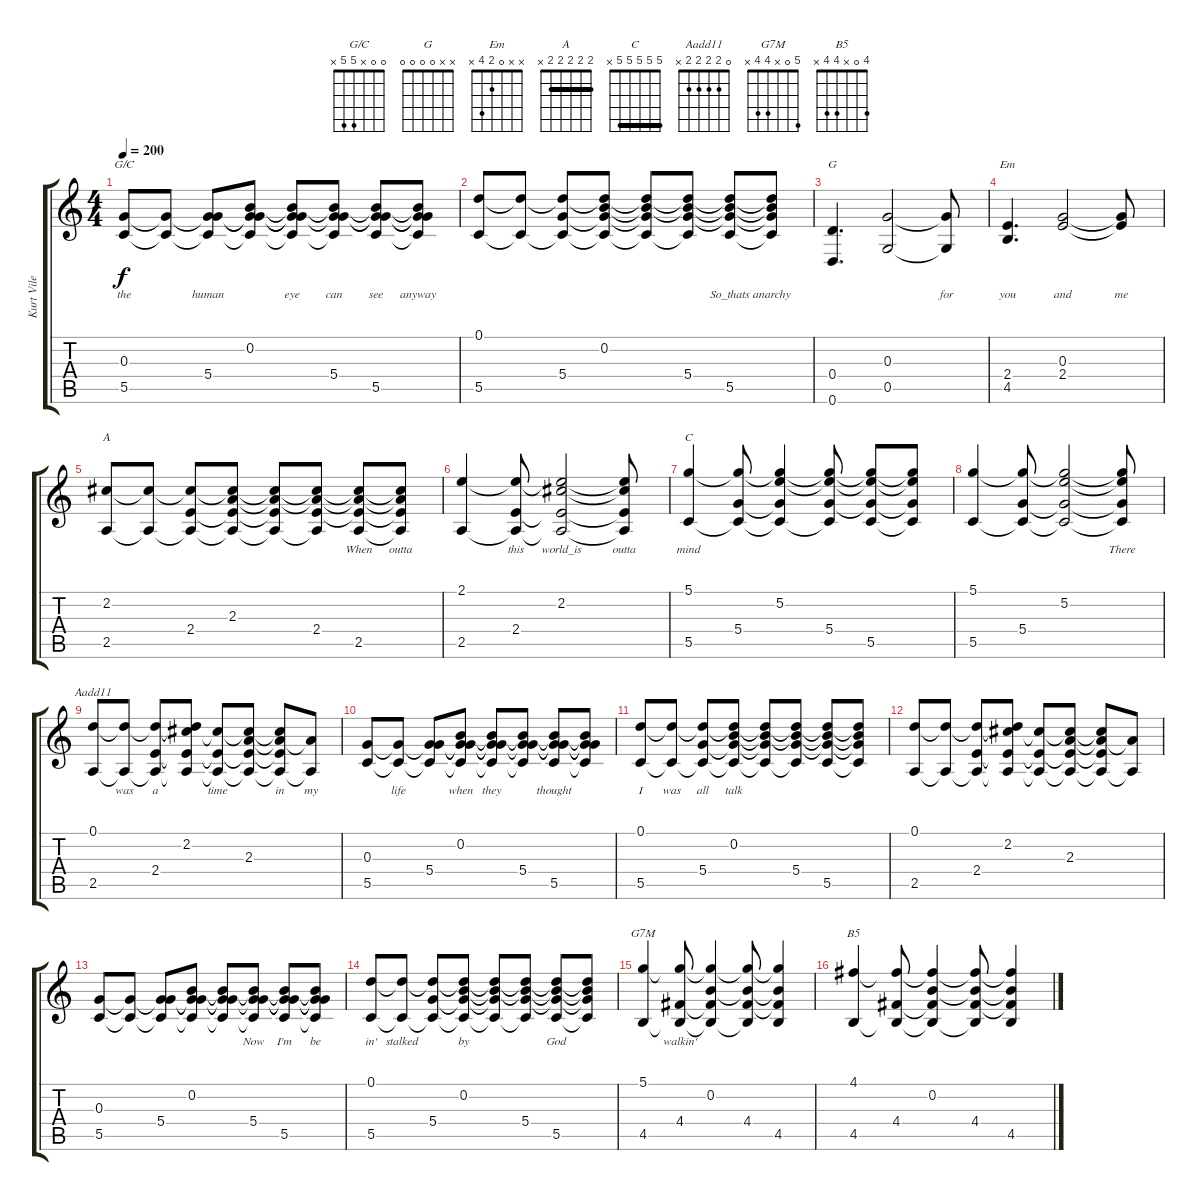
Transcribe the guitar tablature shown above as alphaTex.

\track ("Kurt Vile - Guitar" "Kurt Vile ") {instrument acousticguitarsteel}
\staff {score tabs}
\tuning (D4 B3 G3 D3 G2 D2) {hide}
\chord ("G/C" 0 0 x 5 5 x)
\chord ("G" x x 0 0 0 0)
\chord ("Em" x x 0 2 4 x)
\chord ("A" 2 2 2 2 2 x) {barre 2}
\chord ("C" 5 5 5 5 5 x) {barre 5}
\chord ("Aadd11" 0 2 2 2 2 x)
\chord ("G7M" 5 0 x 4 4 x)
\chord ("B5" 4 0 x 4 4 x)
\ts (4 4)
\tempo 200
\clef g2
\ks c
(0.3 5.5).8{ch "G/C" lyrics (0 "the") lyrics (1 "") lyrics (2 "") lyrics (3 "") lyrics (4 "") dy f} (0.3{t} 5.5{t}).8{lyrics (0 "") lyrics (1 "") lyrics (2 "") lyrics (3 "") lyrics (4 "")} (0.3{t} 5.4 5.5{t}).8{lyrics (0 "human") lyrics (1 "") lyrics (2 "") lyrics (3 "") lyrics (4 "")} (0.2 0.3{t} 5.4{t} 5.5{t}).8{lyrics (0 "") lyrics (1 "") lyrics (2 "") lyrics (3 "") lyrics (4 "")} (0.2{t} 0.3{t} 5.4{t} 5.5{t}).8{lyrics (0 "eye") lyrics (1 "") lyrics (2 "") lyrics (3 "") lyrics (4 "")} (0.2{t} 0.3{t} 5.4 5.5{t}).8{lyrics (0 "can") lyrics (1 "") lyrics (2 "") lyrics (3 "") lyrics (4 "")} (0.2{t} 0.3{t} 5.4{t} 5.5).8{lyrics (0 "see") lyrics (1 "") lyrics (2 "") lyrics (3 "") lyrics (4 "")} (0.2{t} 0.3{t} 5.4{t} 5.5{t}).8{lyrics (0 "anyway") lyrics (1 "") lyrics (2 "") lyrics (3 "") lyrics (4 "")} |
(0.1 5.5).8{lyrics (0 "") lyrics (1 "") lyrics (2 "") lyrics (3 "") lyrics (4 "")} (0.1{t} 5.5{t}).8{lyrics (0 "") lyrics (1 "") lyrics (2 "") lyrics (3 "") lyrics (4 "")} (0.1{t} 5.4 5.5{t}).8{lyrics (0 "") lyrics (1 "") lyrics (2 "") lyrics (3 "") lyrics (4 "")} (0.1{t} 0.2 5.4{t} 5.5{t}).8{lyrics (0 "") lyrics (1 "") lyrics (2 "") lyrics (3 "") lyrics (4 "")} (0.1{t} 0.2{t} 5.4{t} 5.5{t}).8{lyrics (0 "") lyrics (1 "") lyrics (2 "") lyrics (3 "") lyrics (4 "")} (0.1{t} 0.2{t} 5.4 5.5{t}).8{lyrics (0 "") lyrics (1 "") lyrics (2 "") lyrics (3 "") lyrics (4 "")} (0.1{t} 0.2{t} 5.4{t} 5.5).8{lyrics (0 "So_thats") lyrics (1 "") lyrics (2 "") lyrics (3 "") lyrics (4 "")} (0.1{t} 0.2{t} 5.4{t} 5.5{t}).8{lyrics (0 "anarchy") lyrics (1 "") lyrics (2 "") lyrics (3 "") lyrics (4 "")} |
(0.4 0.6).4{d ch "G" lyrics (0 "") lyrics (1 "") lyrics (2 "") lyrics (3 "") lyrics (4 "")} (0.3 0.5).2{lyrics (0 "") lyrics (1 "") lyrics (2 "") lyrics (3 "") lyrics (4 "")} (0.3{t} 0.5{t}).8{lyrics (0 "for") lyrics (1 "") lyrics (2 "") lyrics (3 "") lyrics (4 "")} |
(2.4 4.5).4{d ch "Em" lyrics (0 "you") lyrics (1 "") lyrics (2 "") lyrics (3 "") lyrics (4 "")} (0.3 2.4).2{lyrics (0 "and") lyrics (1 "") lyrics (2 "") lyrics (3 "") lyrics (4 "")} (0.3{t} 2.4{t}).8{lyrics (0 "me") lyrics (1 "") lyrics (2 "") lyrics (3 "") lyrics (4 "")} |
(2.2 2.5).8{ch "A" lyrics (0 "") lyrics (1 "") lyrics (2 "") lyrics (3 "") lyrics (4 "")} (2.2{t} 2.5{t}).8{lyrics (0 "") lyrics (1 "") lyrics (2 "") lyrics (3 "") lyrics (4 "")} (2.2{t} 2.4 2.5{t}).8{lyrics (0 "") lyrics (1 "") lyrics (2 "") lyrics (3 "") lyrics (4 "")} (2.2{t} 2.3 2.4{t} 2.5{t}).8{lyrics (0 "") lyrics (1 "") lyrics (2 "") lyrics (3 "") lyrics (4 "")} (2.2{t} 2.3{t} 2.4{t} 2.5{t}).8{lyrics (0 "") lyrics (1 "") lyrics (2 "") lyrics (3 "") lyrics (4 "")} (2.2{t} 2.3{t} 2.4 2.5{t}).8{lyrics (0 "") lyrics (1 "") lyrics (2 "") lyrics (3 "") lyrics (4 "")} (2.2{t} 2.3{t} 2.4{t} 2.5).8{lyrics (0 "When") lyrics (1 "") lyrics (2 "") lyrics (3 "") lyrics (4 "")} (2.2{t} 2.3{t} 2.4{t} 2.5{t}).8{lyrics (0 "outta") lyrics (1 "") lyrics (2 "") lyrics (3 "") lyrics (4 "")} |
(2.1 2.5).4{lyrics (0 "") lyrics (1 "") lyrics (2 "") lyrics (3 "") lyrics (4 "")} (2.1{t} 2.4 2.5{t}).8{lyrics (0 "this") lyrics (1 "") lyrics (2 "") lyrics (3 "") lyrics (4 "")} (2.1{t} 2.2 2.4{t} 2.5{t}).2{lyrics (0 "world_is") lyrics (1 "") lyrics (2 "") lyrics (3 "") lyrics (4 "")} (2.1{t} 2.2{t} 2.4{t} 2.5{t}).8{lyrics (0 "outta") lyrics (1 "") lyrics (2 "") lyrics (3 "") lyrics (4 "")} |
(5.1 5.5).4{ch "C" lyrics (0 "mind") lyrics (1 "") lyrics (2 "") lyrics (3 "") lyrics (4 "")} (5.1{t} 5.4 5.5{t}).8{lyrics (0 "") lyrics (1 "") lyrics (2 "") lyrics (3 "") lyrics (4 "")} (5.1{t} 5.2 5.4{t} 5.5{t}).4{lyrics (0 "") lyrics (1 "") lyrics (2 "") lyrics (3 "") lyrics (4 "")} (5.1{t} 5.2{t} 5.4 5.5{t}).8{lyrics (0 "") lyrics (1 "") lyrics (2 "") lyrics (3 "") lyrics (4 "")} (5.1{t} 5.2{t} 5.4{t} 5.5).8{lyrics (0 "") lyrics (1 "") lyrics (2 "") lyrics (3 "") lyrics (4 "")} (5.1{t} 5.2{t} 5.4{t} 5.5{t}).8{lyrics (0 "") lyrics (1 "") lyrics (2 "") lyrics (3 "") lyrics (4 "")} |
(5.1 5.5).4{lyrics (0 "") lyrics (1 "") lyrics (2 "") lyrics (3 "") lyrics (4 "")} (5.1{t} 5.4 5.5{t}).8{lyrics (0 "") lyrics (1 "") lyrics (2 "") lyrics (3 "") lyrics (4 "")} (5.1{t} 5.2 5.4{t} 5.5{t}).2{lyrics (0 "") lyrics (1 "") lyrics (2 "") lyrics (3 "") lyrics (4 "")} (5.1{t} 5.2{t} 5.4{t} 5.5{t}).8{lyrics (0 "There") lyrics (1 "") lyrics (2 "") lyrics (3 "") lyrics (4 "")} |
(0.1 2.5).8{ch "Aadd11" lyrics (0 "") lyrics (1 "") lyrics (2 "") lyrics (3 "") lyrics (4 "")} (0.1{t} 2.5{t}).8{lyrics (0 "was") lyrics (1 "") lyrics (2 "") lyrics (3 "") lyrics (4 "")} (0.1{t} 2.4 2.5{t}).8{lyrics (0 "a") lyrics (1 "") lyrics (2 "") lyrics (3 "") lyrics (4 "")} (0.1{t} 2.2 2.4{t} 2.5{t}).8{lyrics (0 "") lyrics (1 "") lyrics (2 "") lyrics (3 "") lyrics (4 "")} (2.2{t} 2.4{t} 2.5{t}).8{lyrics (0 "time") lyrics (1 "") lyrics (2 "") lyrics (3 "") lyrics (4 "")} (2.2{t} 2.3 2.4{t} 2.5{t}).8{lyrics (0 "") lyrics (1 "") lyrics (2 "") lyrics (3 "") lyrics (4 "")} (2.2{t} 2.3{t} 2.4{t} 2.5{t}).8{lyrics (0 "in") lyrics (1 "") lyrics (2 "") lyrics (3 "") lyrics (4 "")} (2.3{t} 2.5{t}).8{lyrics (0 "my") lyrics (1 "") lyrics (2 "") lyrics (3 "") lyrics (4 "")} |
(0.3 5.5).8{lyrics (0 "") lyrics (1 "") lyrics (2 "") lyrics (3 "") lyrics (4 "")} (0.3{t} 5.5{t}).8{lyrics (0 "life") lyrics (1 "") lyrics (2 "") lyrics (3 "") lyrics (4 "")} (0.3{t} 5.4 5.5{t}).8{lyrics (0 "") lyrics (1 "") lyrics (2 "") lyrics (3 "") lyrics (4 "")} (0.2 0.3{t} 5.4{t} 5.5{t}).8{lyrics (0 "when") lyrics (1 "") lyrics (2 "") lyrics (3 "") lyrics (4 "")} (0.2{t} 0.3{t} 5.4{t} 5.5{t}).8{lyrics (0 "they") lyrics (1 "") lyrics (2 "") lyrics (3 "") lyrics (4 "")} (0.2{t} 0.3{t} 5.4 5.5{t}).8{lyrics (0 "") lyrics (1 "") lyrics (2 "") lyrics (3 "") lyrics (4 "")} (0.2{t} 0.3{t} 5.4{t} 5.5).8{lyrics (0 "thought") lyrics (1 "") lyrics (2 "") lyrics (3 "") lyrics (4 "")} (0.2{t} 0.3{t} 5.4{t} 5.5{t}).8{lyrics (0 "") lyrics (1 "") lyrics (2 "") lyrics (3 "") lyrics (4 "")} |
(0.1 5.5).8{lyrics (0 "I") lyrics (1 "") lyrics (2 "") lyrics (3 "") lyrics (4 "")} (0.1{t} 5.5{t}).8{lyrics (0 "was") lyrics (1 "") lyrics (2 "") lyrics (3 "") lyrics (4 "")} (0.1{t} 5.4 5.5{t}).8{lyrics (0 "all") lyrics (1 "") lyrics (2 "") lyrics (3 "") lyrics (4 "")} (0.1{t} 0.2 5.4{t} 5.5{t}).8{lyrics (0 "talk") lyrics (1 "") lyrics (2 "") lyrics (3 "") lyrics (4 "")} (0.1{t} 0.2{t} 5.4{t} 5.5{t}).8{lyrics (0 "") lyrics (1 "") lyrics (2 "") lyrics (3 "") lyrics (4 "")} (0.1{t} 0.2{t} 5.4 5.5{t}).8{lyrics (0 "") lyrics (1 "") lyrics (2 "") lyrics (3 "") lyrics (4 "")} (0.1{t} 0.2{t} 5.4{t} 5.5).8{lyrics (0 "") lyrics (1 "") lyrics (2 "") lyrics (3 "") lyrics (4 "")} (0.1{t} 0.2{t} 5.4{t} 5.5{t}).8{lyrics (0 "") lyrics (1 "") lyrics (2 "") lyrics (3 "") lyrics (4 "")} |
(0.1 2.5).8{lyrics (0 "") lyrics (1 "") lyrics (2 "") lyrics (3 "") lyrics (4 "")} (0.1{t} 2.5{t}).8{lyrics (0 "") lyrics (1 "") lyrics (2 "") lyrics (3 "") lyrics (4 "")} (0.1{t} 2.4 2.5{t}).8{lyrics (0 "") lyrics (1 "") lyrics (2 "") lyrics (3 "") lyrics (4 "")} (0.1{t} 2.2 2.4{t} 2.5{t}).8{lyrics (0 "") lyrics (1 "") lyrics (2 "") lyrics (3 "") lyrics (4 "")} (2.2{t} 2.4{t} 2.5{t}).8{lyrics (0 "") lyrics (1 "") lyrics (2 "") lyrics (3 "") lyrics (4 "")} (2.2{t} 2.3 2.4{t} 2.5{t}).8{lyrics (0 "") lyrics (1 "") lyrics (2 "") lyrics (3 "") lyrics (4 "")} (2.2{t} 2.3{t} 2.4{t} 2.5{t}).8{lyrics (0 "") lyrics (1 "") lyrics (2 "") lyrics (3 "") lyrics (4 "")} (2.3{t} 2.5{t}).8{lyrics (0 "") lyrics (1 "") lyrics (2 "") lyrics (3 "") lyrics (4 "")} |
(0.3 5.5).8{lyrics (0 "") lyrics (1 "") lyrics (2 "") lyrics (3 "") lyrics (4 "")} (0.3{t} 5.5{t}).8{lyrics (0 "") lyrics (1 "") lyrics (2 "") lyrics (3 "") lyrics (4 "")} (0.3{t} 5.4 5.5{t}).8{lyrics (0 "") lyrics (1 "") lyrics (2 "") lyrics (3 "") lyrics (4 "")} (0.2 0.3{t} 5.4{t} 5.5{t}).8{lyrics (0 "") lyrics (1 "") lyrics (2 "") lyrics (3 "") lyrics (4 "")} (0.2{t} 0.3{t} 5.4{t} 5.5{t}).8{lyrics (0 "") lyrics (1 "") lyrics (2 "") lyrics (3 "") lyrics (4 "")} (0.2{t} 0.3{t} 5.4 5.5{t}).8{lyrics (0 "Now") lyrics (1 "") lyrics (2 "") lyrics (3 "") lyrics (4 "")} (0.2{t} 0.3{t} 5.4{t} 5.5).8{lyrics (0 "I'm") lyrics (1 "") lyrics (2 "") lyrics (3 "") lyrics (4 "")} (0.2{t} 0.3{t} 5.4{t} 5.5{t}).8{lyrics (0 "be") lyrics (1 "") lyrics (2 "") lyrics (3 "") lyrics (4 "")} |
(0.1 5.5).8{lyrics (0 "in'") lyrics (1 "") lyrics (2 "") lyrics (3 "") lyrics (4 "")} (0.1{t} 5.5{t}).8{lyrics (0 "stalked") lyrics (1 "") lyrics (2 "") lyrics (3 "") lyrics (4 "")} (0.1{t} 5.4 5.5{t}).8{lyrics (0 "") lyrics (1 "") lyrics (2 "") lyrics (3 "") lyrics (4 "")} (0.1{t} 0.2 5.4{t} 5.5{t}).8{lyrics (0 "by") lyrics (1 "") lyrics (2 "") lyrics (3 "") lyrics (4 "")} (0.1{t} 0.2{t} 5.4{t} 5.5{t}).8{lyrics (0 "") lyrics (1 "") lyrics (2 "") lyrics (3 "") lyrics (4 "")} (0.1{t} 0.2{t} 5.4 5.5{t}).8{lyrics (0 "") lyrics (1 "") lyrics (2 "") lyrics (3 "") lyrics (4 "")} (0.1{t} 0.2{t} 5.4{t} 5.5).8{lyrics (0 "God") lyrics (1 "") lyrics (2 "") lyrics (3 "") lyrics (4 "")} (0.1{t} 0.2{t} 5.4{t} 5.5{t}).8{lyrics (0 "") lyrics (1 "") lyrics (2 "") lyrics (3 "") lyrics (4 "")} |
(5.1 4.5).4{ch "G7M" lyrics (0 "") lyrics (1 "") lyrics (2 "") lyrics (3 "") lyrics (4 "")} (5.1{t} 4.4 4.5{t}).8{lyrics (0 "walkin'") lyrics (1 "") lyrics (2 "") lyrics (3 "") lyrics (4 "")} (5.1{t} 0.2 4.4{t} 4.5{t}).4{lyrics (0 "") lyrics (1 "") lyrics (2 "") lyrics (3 "") lyrics (4 "")} (5.1{t} 0.2{t} 4.4 4.5{t}).8{lyrics (0 "") lyrics (1 "") lyrics (2 "") lyrics (3 "") lyrics (4 "")} (5.1{t} 0.2{t} 4.4{t} 4.5).4{lyrics (0 "") lyrics (1 "") lyrics (2 "") lyrics (3 "") lyrics (4 "")} |
(4.1 4.5).4{ch "B5" lyrics (0 "") lyrics (1 "") lyrics (2 "") lyrics (3 "") lyrics (4 "")} (4.1{t} 4.4 4.5{t}).8{lyrics (0 "") lyrics (1 "") lyrics (2 "") lyrics (3 "") lyrics (4 "")} (4.1{t} 0.2 4.4{t} 4.5{t}).4{lyrics (0 "") lyrics (1 "") lyrics (2 "") lyrics (3 "") lyrics (4 "")} (4.1{t} 0.2{t} 4.4 4.5{t}).8{lyrics (0 "") lyrics (1 "") lyrics (2 "") lyrics (3 "") lyrics (4 "")} (4.1{t} 0.2{t} 4.4{t} 4.5).4{lyrics (0 "") lyrics (1 "") lyrics (2 "") lyrics (3 "") lyrics (4 "")}
